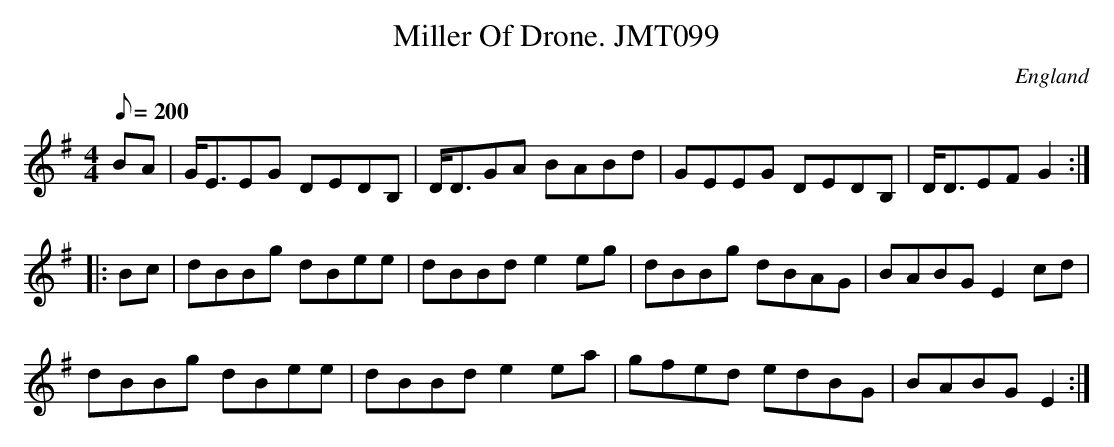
X:1
T:Miller Of Drone. JMT099
M:4/4
L:1/8
Q:200
O:England
K:G
BA|G<EEG DEDB,|D<DGA BABd|GEEG DEDB,|D<DEFG2:|!
|:Bc|dBBg dBee|dBBde2eg|dBBg dBAG|BABGE2cd|!
dBBg dBee|dBBde2ea|gfed edBG|BABGE2:|]
